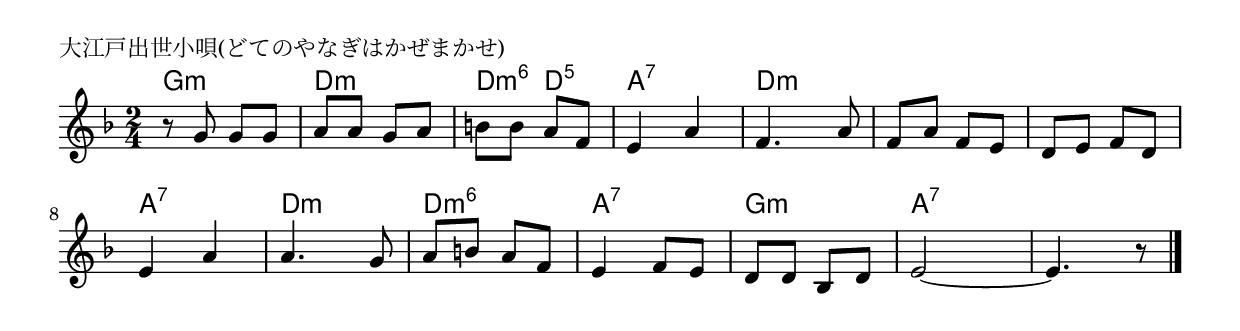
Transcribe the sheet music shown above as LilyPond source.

\version "2.18.2"

% 大江戸出世小唄(どてのやなぎはかぜまかせ)

\header {
piece = "大江戸出世小唄(どてのやなぎはかぜまかせ)"
}

melody =
\relative c'' {
\key f \major
\time 2/4
\set Score.tempoHideNote = ##t
\tempo 4=70
\numericTimeSignature
%
r8 g g g |
a a g a |
b b a f |
e4 a |

f4. a8 |
f a f e |
d e f d |
e4 a |
a4. g8 |

a b a f |
e4 f8 e |
d d bes d |
e2~ |
e4. r8 |


\bar "|."
}
\score {
<<
\chords {
\set noChordSymbol = ""
\set chordChanges=##t
%%
g4:m g:m d:m d:m d:m6 d:m5 a:7 a:7
d:m d:m d:m d:m d:m d:m a:7 a:7 d:m d:m
d:m6 d:m6 a:7 a:7 g:m g:m a:7 a:7 a:7 a:7

}
\new Staff {\melody}
>>
\layout {
line-width = #190
indent = 0\mm
}
\midi {}
}